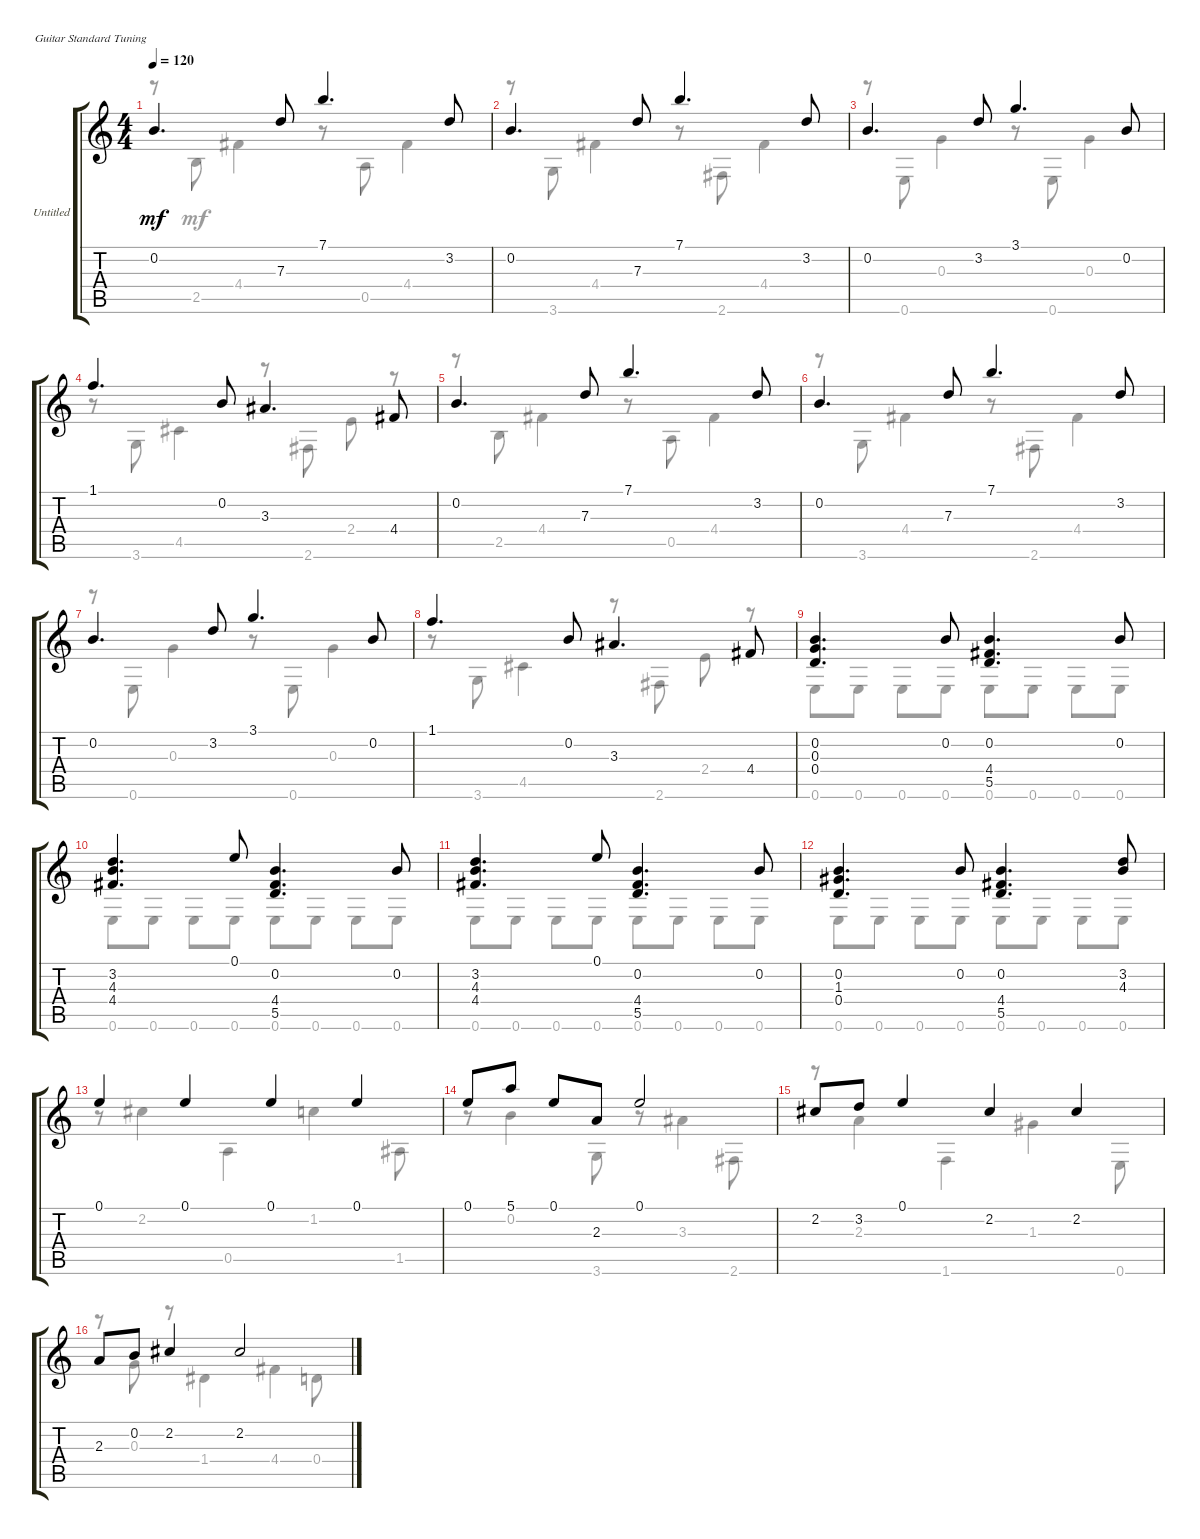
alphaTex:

\bracketExtendMode groupsimilarinstruments
\firstSystemTrackNameOrientation horizontal
\otherSystemsTrackNameOrientation horizontal
\track ("Untitled" "Untitled") {instrument acousticguitarnylon}
\staff {score tabs}
\tuning (E4 B3 G3 D3 A2 E2)
\voice
\ts (4 4)
\tempo 120
\clef g2
\ks c
0.2.4{d dy mf} 7.3.8 7.1.4{d} 3.2.8 |
0.2.4{d} 7.3.8 7.1.4{d} 3.2.8 |
0.2.4{d} 3.2.8 3.1.4{d} 0.2.8 |
1.1.4{d} 0.2.8 3.3.4{d} 4.4.8 |
0.2.4{d} 7.3.8 7.1.4{d} 3.2.8 |
0.2.4{d} 7.3.8 7.1.4{d} 3.2.8 |
0.2.4{d} 3.2.8 3.1.4{d} 0.2.8 |
1.1.4{d} 0.2.8 3.3.4{d} 4.4.8 |
(0.2 0.3 0.4).4{d} 0.2.8 (0.2 4.4 5.5).4{d} 0.2.8 |
(3.2 4.3 4.4).4{d} 0.1.8 (0.2 4.4 5.5).4{d} 0.2.8 |
(3.2 4.3 4.4).4{d} 0.1.8 (0.2 4.4 5.5).4{d} 0.2.8 |
(0.2 1.3 0.4).4{d} 0.2.8 (0.2 4.4 5.5).4{d} (3.2 4.3).8 |
0.1.4 0.1.4 0.1.4 0.1.4 |
0.1.8 5.1.8 0.1.8 2.3.8 0.1.2 |
2.2.8 3.2.8 0.1.4 2.2.4 2.2.4 |
2.3.8 0.2.8 2.2.4 2.2.2
\voice
\clef g2
\ottava regular
\simile none
\ks c
r.8{dy mf} 2.5.8 4.4.4 r.8 0.5.8 4.4.4 |
r.8 3.6.8 4.4.4 r.8 2.6.8 4.4.4 |
r.8 0.6.8 0.3.4 r.8 0.6.8 0.3.4 |
r.8 3.6.8 4.5.4 r.8 2.6.8 2.4.8 r.8 |
r.8 2.5.8 4.4.4 r.8 0.5.8 4.4.4 |
r.8 3.6.8 4.4.4 r.8 2.6.8 4.4.4 |
r.8 0.6.8 0.3.4 r.8 0.6.8 0.3.4 |
r.8 3.6.8 4.5.4 r.8 2.6.8 2.4.8 r.8 |
0.6.8 0.6.8 0.6.8 0.6.8 0.6.8 0.6.8 0.6.8 0.6.8 |
0.6.8 0.6.8 0.6.8 0.6.8 0.6.8 0.6.8 0.6.8 0.6.8 |
0.6.8 0.6.8 0.6.8 0.6.8 0.6.8 0.6.8 0.6.8 0.6.8 |
0.6.8 0.6.8 0.6.8 0.6.8 0.6.8 0.6.8 0.6.8 0.6.8 |
r.8 2.2.4 0.5.4 1.2.4 1.5.8 |
r.8 0.2.4 3.6.8 r.8 3.3.4 2.6.8 |
r.8 2.3.4 1.6.4 1.3.4 0.6.8 |
r.8 0.3.8 r.8 1.4.4 4.4.4 0.4.8
